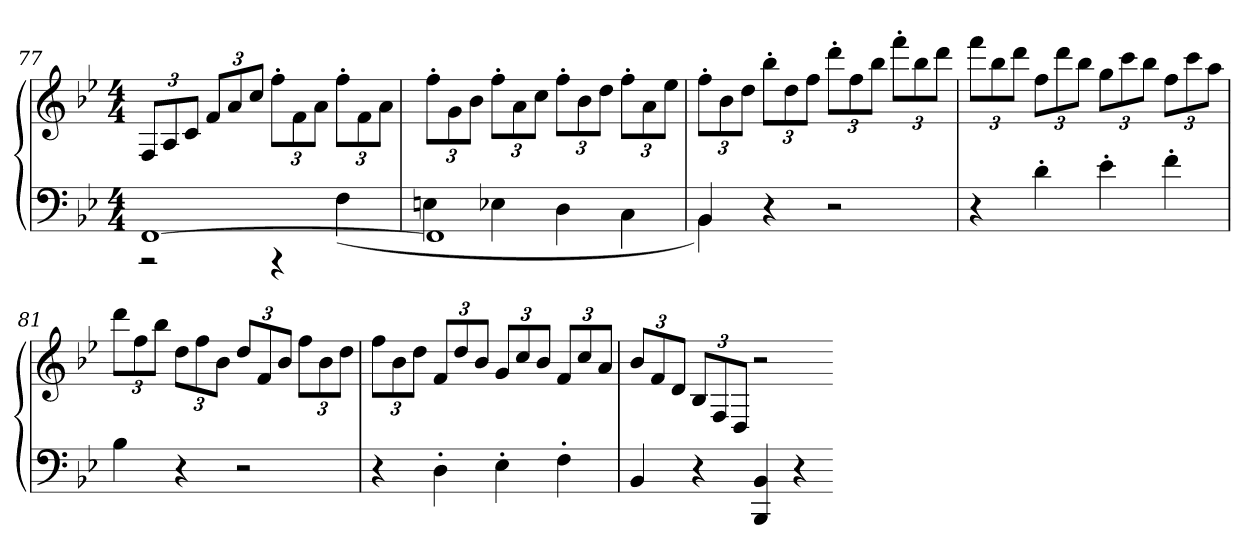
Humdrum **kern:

**kern	**kern
*part1	*part1
*staff2	*staff1
*clefF4	*clefG2
*k[b-e-]	*k[b-e-]
*B-:	*B-:
*M4/4	*M4/4
=77	=77
*^	*
[1FF	2r	12FL
.	.	12A
.	.	12cJ
.	.	12fL
.	.	12a
.	.	12ccJ
.	4r	12ff'L
.	.	12f
.	.	12aJ
.	(4F	12ff'L
.	.	12f
.	.	12aJ
=78	=78	=78
1FF]	4En	12ff'L
.	.	12g
.	.	12b-J
.	4E-X	12ff'L
.	.	12a
.	.	12ccJ
.	4D	12ff'L
.	.	12b-
.	.	12ddJ
.	4C	12ff'L
.	.	12a
.	.	12ee-J
=79	=79	=79
4BB-	4BB-)	12ff'L
.	.	12b-
.	.	12ddJ
4r	2.ryy	12bb-'L
.	.	12dd
.	.	12ffJ
2r	.	12ddd'L
.	.	12ff
.	.	12bb-J
.	.	12fff'L
.	.	12bb-
.	.	12dddJ
*v	*v	*
=80	=80
4r	12fffL
.	12bb-
.	12dddJ
4d'	12ffL
.	12ddd
.	12bb-J
4e-'	12ggL
.	12ccc
.	12bb-J
4f'	12ffL
.	12ccc
.	12aaJ
=81	=81
4B-	12dddL
.	12ff
.	12bb-J
4r	12ddL
.	12ff
.	12b-J
2r	12ddL
.	12f
.	12b-J
.	12ffL
.	12b-
.	12ddJ
=82	=82
4r	12ffL
.	12b-
.	12ddJ
4D'	12fL
.	12dd
.	12b-J
4E-'	12gL
.	12cc
.	12b-J
4F'	12fL
.	12cc
.	12aJ
=83	=83
4BB-	12b-L
.	12f
.	12dJ
4r	12B-L
.	12F
.	12DJ
4BBB- 4BB-	2r
4r	.
=-	=-
*-	*-
